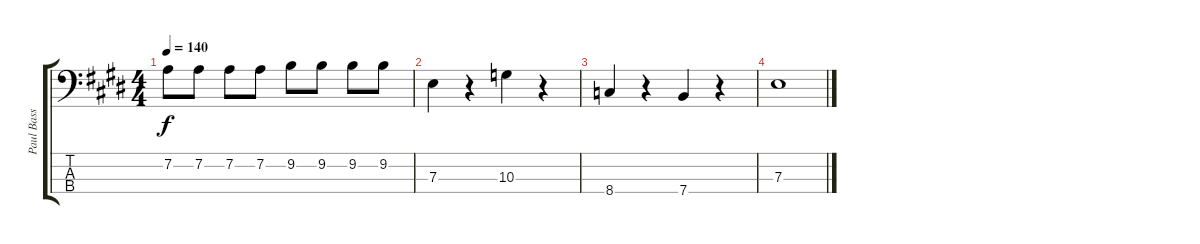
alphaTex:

\track ("Paul Bass" "Paul Bass") {instrument electricbassfinger}
\staff {score tabs}
\tuning (G2 D2 A1 E1) {hide}
\ts (4 4)
\tempo 140
\clef f4
\ks e
7.2.8{dy f} 7.2.8 7.2.8 7.2.8 9.2.8 9.2.8 9.2.8 9.2.8 |
7.3.4 r.4 10.3.4 r.4 |
8.4.4 r.4 7.4.4 r.4 |
7.3.1
